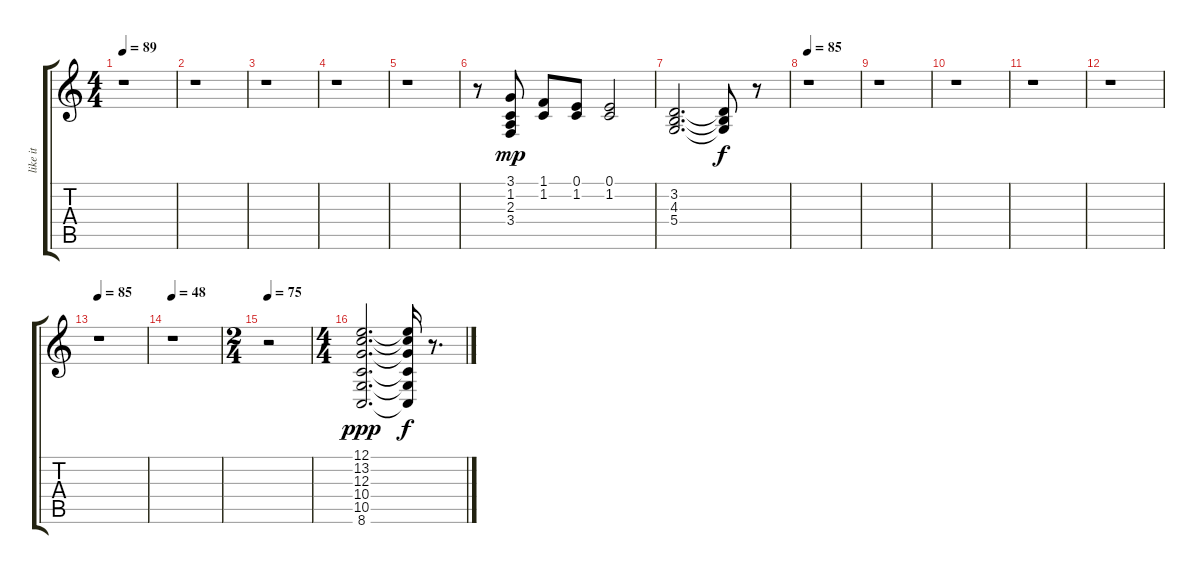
\track ("like it" "like it") {instrument synthvoice}
\staff {score tabs}
\tuning (E4 B3 G3 D3 A2 E2) {hide}
\ts (4 4)
\tempo 89
\clef g2
\ks c
r.1{dy mp} |
r.1 |
r.1 |
r.1 |
r.1 |
r.8 (3.1 1.2 2.3 3.4).8 (1.1 1.2).8 (0.1 1.2).8 (0.1 1.2).2 |
(3.2 4.3 5.4).2{d} (3.2{t} 4.3{t} 5.4{t}).8{dy f} r.8 |
\tempo 85
r.1 |
r.1 |
r.1 |
r.1 |
r.1 |
\tempo 85
r.1 |
\tempo 48
r.1 |
\ts (2 4)
\tempo 75
r.2 |
\ts (4 4)
(12.1 13.2 12.3 10.4 10.5 8.6).2{d dy ppp} (12.1{t} 13.2{t} 12.3{t} 10.4{t} 10.5{t} 8.6{t}).16{dy f} r.8{d}
